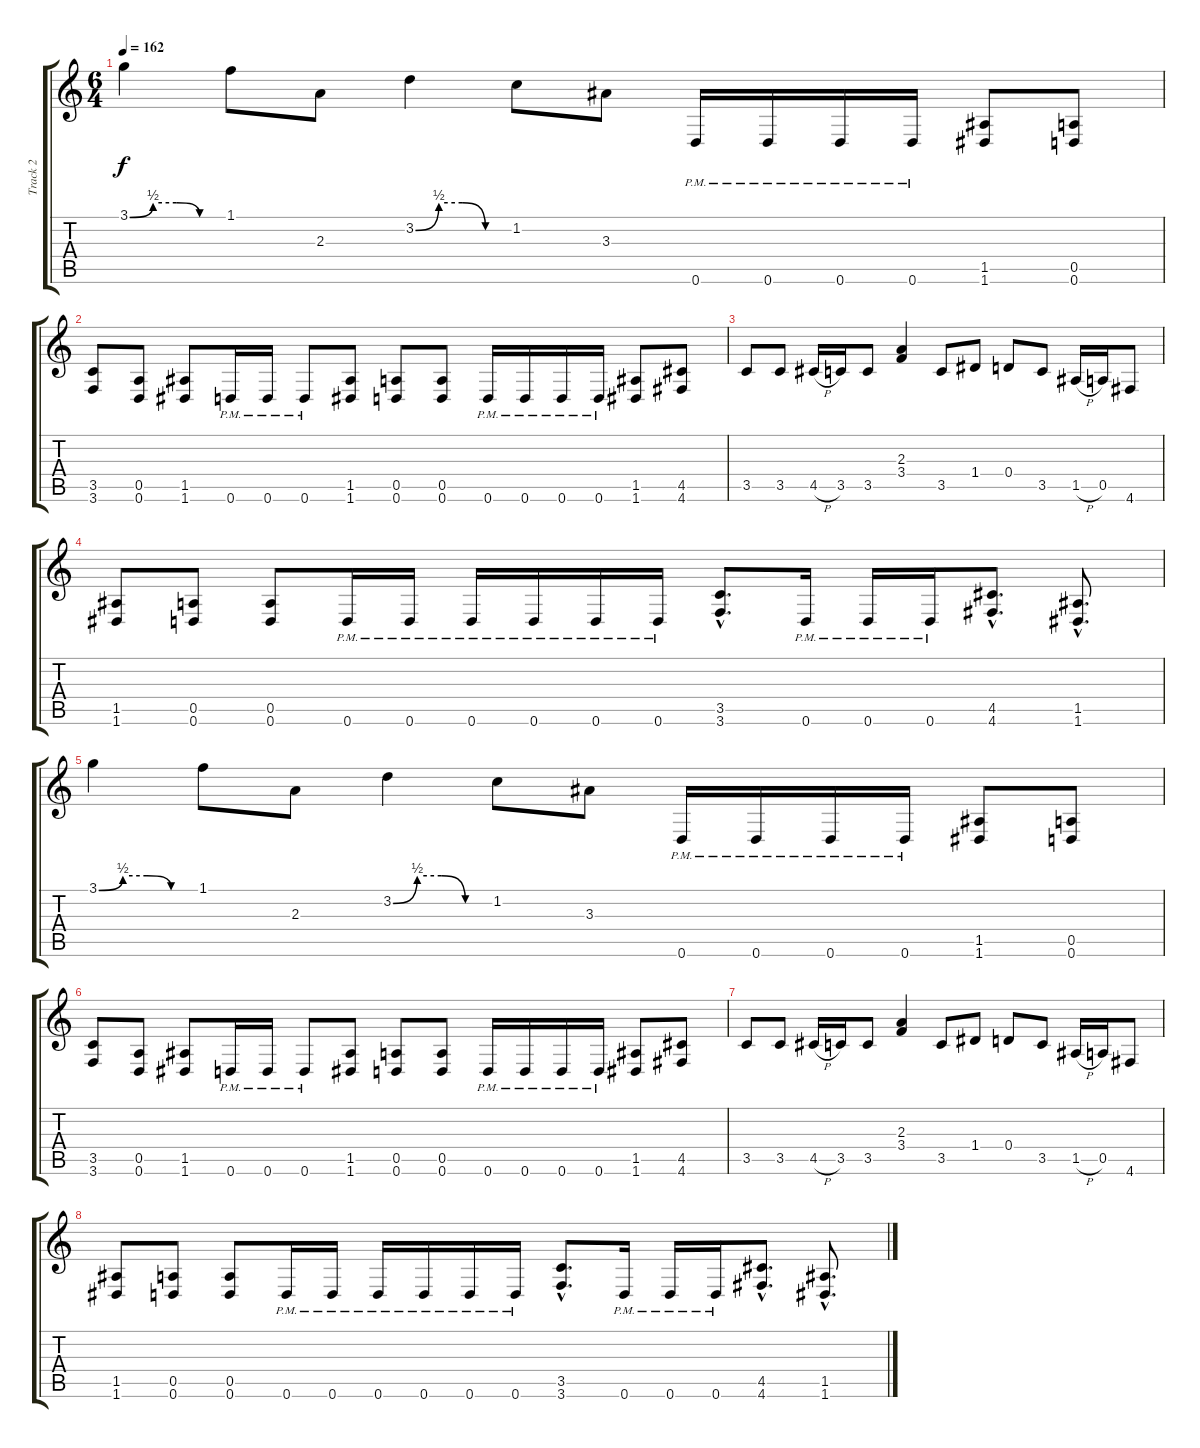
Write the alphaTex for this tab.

\track ("Track 2" "Track 2") {instrument distortionguitar}
\staff {score tabs}
\tuning (E4 B3 G3 D3 A2 D2) {hide}
\ts (6 4)
\tempo 162
\clef g2
\ks c
3.1{be (custom 0 0 15 2 30 2 45 0 60 0)}.4{dy f instrument distortionguitar} 1.1.8 2.3.8 3.2{be (custom 0 0 15 2 30 2 45 0 60 0)}.4 1.2.8 3.3.8 0.6{pm}.16 0.6{pm}.16 0.6{pm}.16 0.6{pm}.16 (1.5 1.6).8 (0.5 0.6).8 |
(3.5 3.6).8 (0.5 0.6).8 (1.5 1.6).8 0.6{pm}.16 0.6{pm}.16 0.6{pm}.8 (1.5 1.6).8 (0.5 0.6).8 (0.5 0.6).8 0.6{pm}.16 0.6{pm}.16 0.6{pm}.16 0.6{pm}.16 (1.5 1.6).8 (4.5 4.6).8 |
3.5.8 3.5.8 4.5{h}.16 3.5.16 3.5.8 (2.3 3.4).4 3.5.8 1.4.8 0.4.8 3.5.8 1.5{h}.16 0.5.16 4.6.8 |
(1.5 1.6).8 (0.5 0.6).8 (0.5 0.6).8 0.6{pm}.16 0.6{pm}.16 0.6{pm}.16 0.6{pm}.16 0.6{pm}.16 0.6{pm}.16 (3.5{hac} 3.6{hac}).8{d} 0.6{pm}.16 0.6{pm}.16 0.6{pm}.16 (4.5{hac} 4.6{hac}).8{d} (1.5{hac} 1.6{hac}).8{d} |
3.1{be (custom 0 0 15 2 30 2 45 0 60 0)}.4 1.1.8 2.3.8 3.2{be (custom 0 0 15 2 30 2 45 0 60 0)}.4 1.2.8 3.3.8 0.6{pm}.16 0.6{pm}.16 0.6{pm}.16 0.6{pm}.16 (1.5 1.6).8 (0.5 0.6).8 |
(3.5 3.6).8 (0.5 0.6).8 (1.5 1.6).8 0.6{pm}.16 0.6{pm}.16 0.6{pm}.8 (1.5 1.6).8 (0.5 0.6).8 (0.5 0.6).8 0.6{pm}.16 0.6{pm}.16 0.6{pm}.16 0.6{pm}.16 (1.5 1.6).8 (4.5 4.6).8 |
3.5.8 3.5.8 4.5{h}.16 3.5.16 3.5.8 (2.3 3.4).4 3.5.8 1.4.8 0.4.8 3.5.8 1.5{h}.16 0.5.16 4.6.8 |
(1.5 1.6).8 (0.5 0.6).8 (0.5 0.6).8 0.6{pm}.16 0.6{pm}.16 0.6{pm}.16 0.6{pm}.16 0.6{pm}.16 0.6{pm}.16 (3.5{hac} 3.6{hac}).8{d} 0.6{pm}.16 0.6{pm}.16 0.6{pm}.16 (4.5{hac} 4.6{hac}).8{d} (1.5{hac} 1.6{hac}).8{d}
